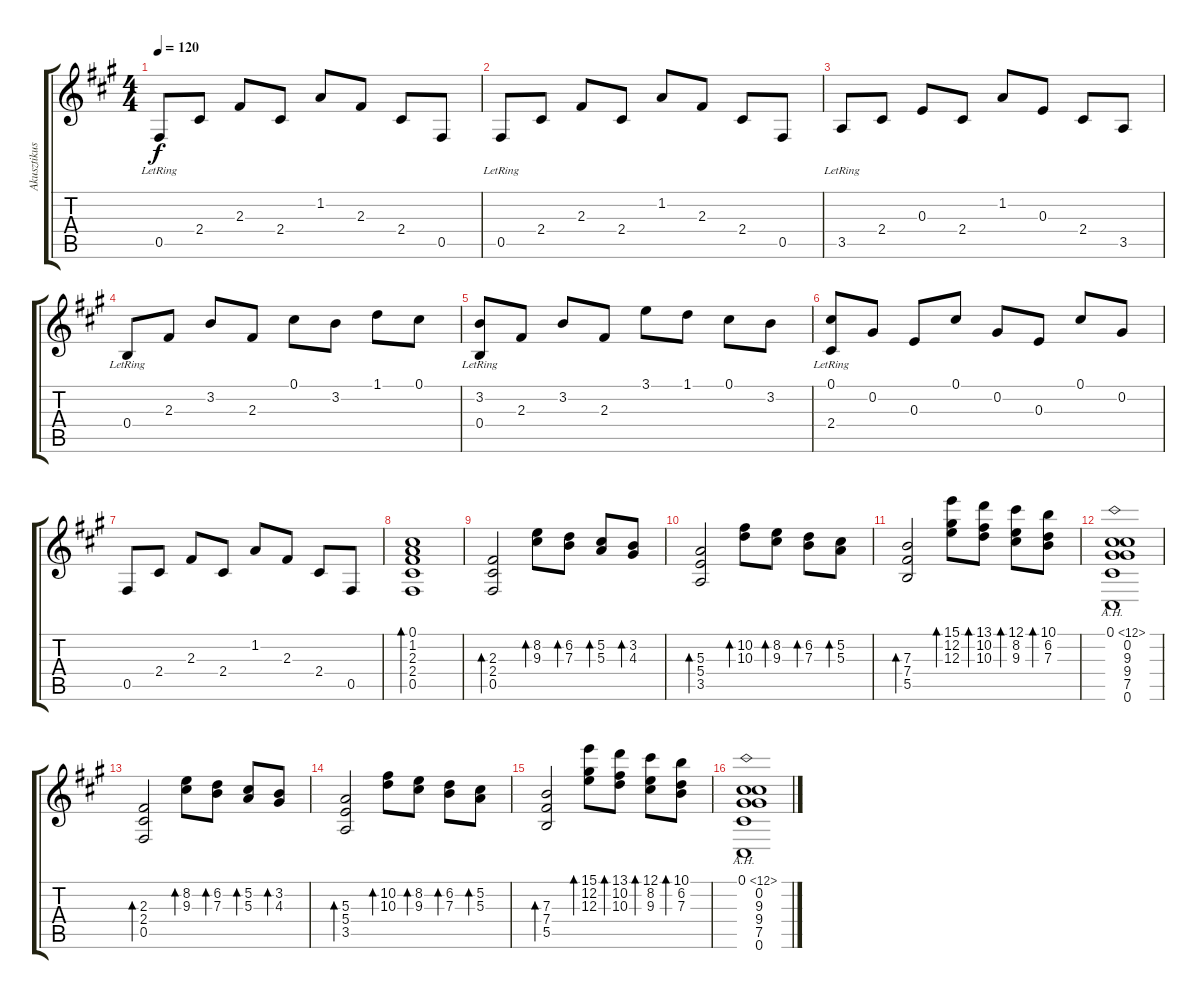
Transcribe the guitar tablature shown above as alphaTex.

\track ("Akusztikus Jazz Gitár 1" "Akusztikus") {instrument electricguitarjazz}
\staff {score tabs}
\tuning (Db4 Ab3 E3 B2 Gb2 Db2) {hide}
\ts (4 4)
\tempo 120
\clef g2
\ks a
0.5{lr}.8{dy f} 2.4.8 2.3.8 2.4.8 1.2.8 2.3.8 2.4.8 0.5.8 |
0.5{lr}.8 2.4.8 2.3.8 2.4.8 1.2.8 2.3.8 2.4.8 0.5.8 |
3.5{lr}.8 2.4.8 0.3.8 2.4.8 1.2.8 0.3.8 2.4.8 3.5.8 |
0.4{lr}.8 2.3.8 3.2.8 2.3.8 0.1.8 3.2.8 1.1.8 0.1.8 |
(3.2 0.4{lr}).8 2.3.8 3.2.8 2.3.8 3.1.8 1.1.8 0.1.8 3.2.8 |
(0.1 2.4{lr}).8 0.2.8 0.3.8 0.1.8 0.2.8 0.3.8 0.1.8 0.2.8 |
0.5.8 2.4.8 2.3.8 2.4.8 1.2.8 2.3.8 2.4.8 0.5.8 |
(0.1 1.2 2.3 2.4 0.5).1{bd 240} |
(2.3 2.4 0.5).2{bd 240} (8.2 9.3).8{bd 240} (6.2 7.3).8{bd 240} (5.2 5.3).8{bd 240} (3.2 4.3).8{bd 240} |
(5.3 5.4 3.5).2{bd 240} (10.2 10.3).8{bd 240} (8.2 9.3).8{bd 240} (6.2 7.3).8{bd 240} (5.2 5.3).8{bd 240} |
(7.3 7.4 5.5).2{bd 240} (15.1 12.2 12.3).8{bd 240} (13.1 10.2 10.3).8{bd 240} (12.1 8.2 9.3).8{bd 240} (10.1 6.2 7.3).8{bd 240} |
(0.1{ah 12} 0.2 9.3 9.4 7.5 0.6).1 |
(2.3 2.4 0.5).2{bd 240} (8.2 9.3).8{bd 240} (6.2 7.3).8{bd 240} (5.2 5.3).8{bd 240} (3.2 4.3).8{bd 240} |
(5.3 5.4 3.5).2{bd 240} (10.2 10.3).8{bd 240} (8.2 9.3).8{bd 240} (6.2 7.3).8{bd 240} (5.2 5.3).8{bd 240} |
(7.3 7.4 5.5).2{bd 240} (15.1 12.2 12.3).8{bd 240} (13.1 10.2 10.3).8{bd 240} (12.1 8.2 9.3).8{bd 240} (10.1 6.2 7.3).8{bd 240} |
(0.1{ah 12} 0.2 9.3 9.4 7.5 0.6).1
